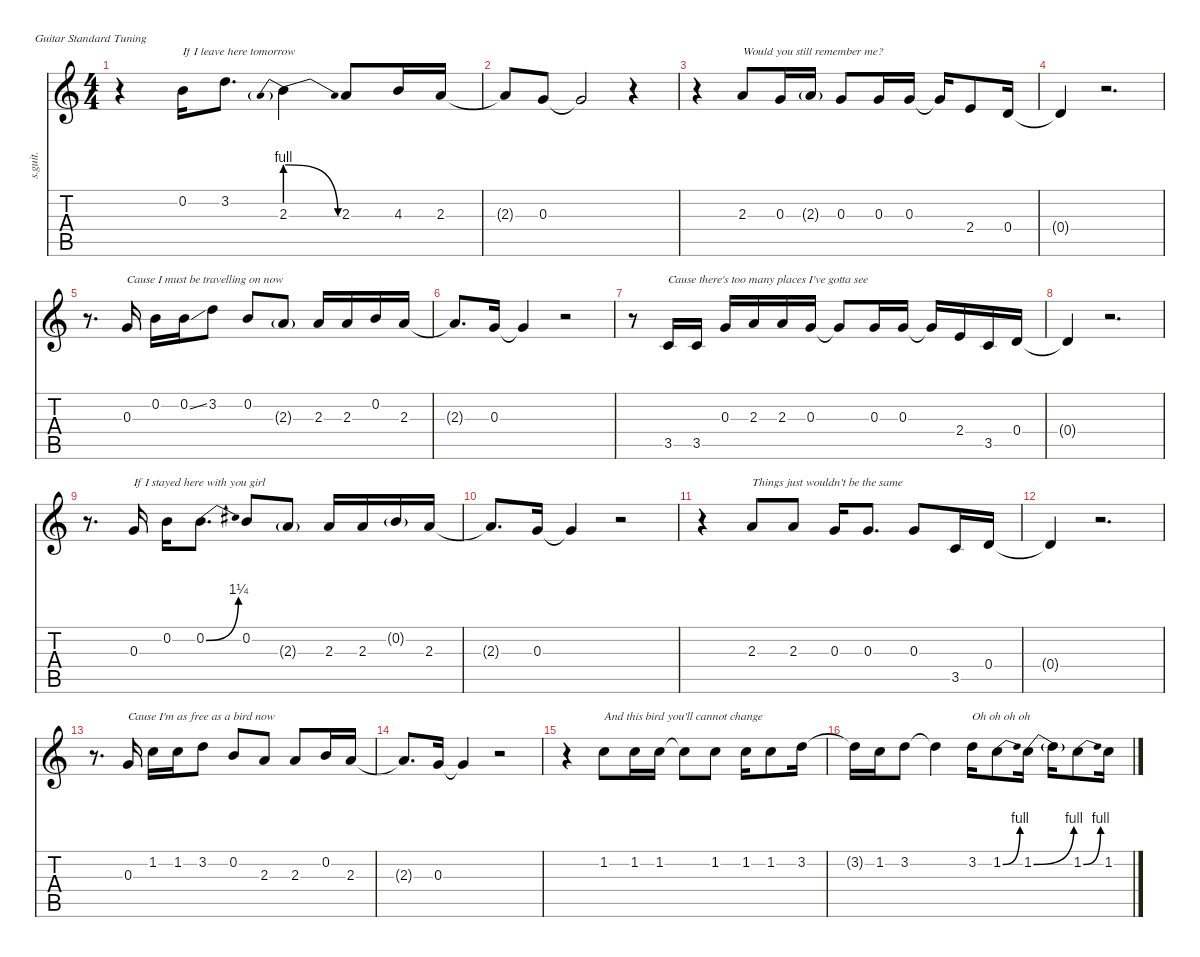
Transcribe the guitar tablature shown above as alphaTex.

\defaultSystemsLayout 4
\hideDynamics
\bracketExtendMode nobrackets
\track ("Ronnie Van Zant (Lead Vocals)" "s.guit.") {instrument lead6voice}
\staff {score tabs}
\tuning (E4 B3 G3 D3 A2 E2)
\displaytranspose 12
\ts (4 4)
\tempo (60 hide)
\clef g2
\ks c
r.4{dy f} 0.2.16{txt "If I leave here tomorrow" lyrics (0 "") lyrics (1 "") lyrics (2 "") lyrics (3 "") lyrics (4 "")} 3.2.8{d lyrics (0 "") lyrics (1 "") lyrics (2 "") lyrics (3 "") lyrics (4 "")} 2.3{be (prebendrelease 0 4 40.199999999999996 0)}.4{lyrics (0 "") lyrics (1 "") lyrics (2 "") lyrics (3 "") lyrics (4 "")} 2.3.8{lyrics (0 "") lyrics (1 "") lyrics (2 "") lyrics (3 "") lyrics (4 "")} 4.3.16{lyrics (0 "") lyrics (1 "") lyrics (2 "") lyrics (3 "") lyrics (4 "")} 2.3.16{lyrics (0 "") lyrics (1 "") lyrics (2 "") lyrics (3 "") lyrics (4 "")} |
2.3{t}.8{lyrics (0 "") lyrics (1 "") lyrics (2 "") lyrics (3 "") lyrics (4 "")} 0.3.8{lyrics (0 "") lyrics (1 "") lyrics (2 "") lyrics (3 "") lyrics (4 "")} 0.3{t}.2{lyrics (0 "") lyrics (1 "") lyrics (2 "") lyrics (3 "") lyrics (4 "")} r.4 |
r.4 2.3.8{txt "Would you still remember me?" lyrics (0 "") lyrics (1 "") lyrics (2 "") lyrics (3 "") lyrics (4 "")} 0.3.16{lyrics (0 "") lyrics (1 "") lyrics (2 "") lyrics (3 "") lyrics (4 "")} 2.3{g}.16{lyrics (0 "") lyrics (1 "") lyrics (2 "") lyrics (3 "") lyrics (4 "") dy mp} 0.3.8{lyrics (0 "") lyrics (1 "") lyrics (2 "") lyrics (3 "") lyrics (4 "") dy f} 0.3.16{lyrics (0 "") lyrics (1 "") lyrics (2 "") lyrics (3 "") lyrics (4 "")} 0.3.16{lyrics (0 "") lyrics (1 "") lyrics (2 "") lyrics (3 "") lyrics (4 "")} 0.3{t}.16{lyrics (0 "") lyrics (1 "") lyrics (2 "") lyrics (3 "") lyrics (4 "")} 2.4.8{lyrics (0 "") lyrics (1 "") lyrics (2 "") lyrics (3 "") lyrics (4 "")} 0.4.16{lyrics (0 "") lyrics (1 "") lyrics (2 "") lyrics (3 "") lyrics (4 "")} |
0.4{t}.4{lyrics (0 "") lyrics (1 "") lyrics (2 "") lyrics (3 "") lyrics (4 "")} r.2{d} |
r.8{d} 0.3.16{txt "Cause I must be travelling on now" lyrics (0 "") lyrics (1 "") lyrics (2 "") lyrics (3 "") lyrics (4 "")} 0.2.16{lyrics (0 "") lyrics (1 "") lyrics (2 "") lyrics (3 "") lyrics (4 "")} 0.2{ss}.16{lyrics (0 "") lyrics (1 "") lyrics (2 "") lyrics (3 "") lyrics (4 "")} 3.2.8{lyrics (0 "") lyrics (1 "") lyrics (2 "") lyrics (3 "") lyrics (4 "")} 0.2.8{lyrics (0 "") lyrics (1 "") lyrics (2 "") lyrics (3 "") lyrics (4 "")} 2.3{g}.8{lyrics (0 "") lyrics (1 "") lyrics (2 "") lyrics (3 "") lyrics (4 "") dy mp} 2.3.16{lyrics (0 "") lyrics (1 "") lyrics (2 "") lyrics (3 "") lyrics (4 "") dy f} 2.3.16{lyrics (0 "") lyrics (1 "") lyrics (2 "") lyrics (3 "") lyrics (4 "")} 0.2.16{lyrics (0 "") lyrics (1 "") lyrics (2 "") lyrics (3 "") lyrics (4 "")} 2.3.16{lyrics (0 "") lyrics (1 "") lyrics (2 "") lyrics (3 "") lyrics (4 "")} |
2.3{t}.8{d lyrics (0 "") lyrics (1 "") lyrics (2 "") lyrics (3 "") lyrics (4 "")} 0.3.16{lyrics (0 "") lyrics (1 "") lyrics (2 "") lyrics (3 "") lyrics (4 "")} 0.3{t}.4{lyrics (0 "") lyrics (1 "") lyrics (2 "") lyrics (3 "") lyrics (4 "")} r.2 |
r.8 3.5.16{txt "Cause there's too many places I've gotta see" lyrics (0 "") lyrics (1 "") lyrics (2 "") lyrics (3 "") lyrics (4 "")} 3.5.16{lyrics (0 "") lyrics (1 "") lyrics (2 "") lyrics (3 "") lyrics (4 "")} 0.3.16{lyrics (0 "") lyrics (1 "") lyrics (2 "") lyrics (3 "") lyrics (4 "")} 2.3.16{lyrics (0 "") lyrics (1 "") lyrics (2 "") lyrics (3 "") lyrics (4 "")} 2.3.16{lyrics (0 "") lyrics (1 "") lyrics (2 "") lyrics (3 "") lyrics (4 "")} 0.3.16{lyrics (0 "") lyrics (1 "") lyrics (2 "") lyrics (3 "") lyrics (4 "")} 0.3{t}.8{lyrics (0 "") lyrics (1 "") lyrics (2 "") lyrics (3 "") lyrics (4 "")} 0.3.16{lyrics (0 "") lyrics (1 "") lyrics (2 "") lyrics (3 "") lyrics (4 "")} 0.3.16{lyrics (0 "") lyrics (1 "") lyrics (2 "") lyrics (3 "") lyrics (4 "")} 0.3{t}.16{lyrics (0 "") lyrics (1 "") lyrics (2 "") lyrics (3 "") lyrics (4 "")} 2.4.16{lyrics (0 "") lyrics (1 "") lyrics (2 "") lyrics (3 "") lyrics (4 "")} 3.5.16{lyrics (0 "") lyrics (1 "") lyrics (2 "") lyrics (3 "") lyrics (4 "")} 0.4.16{lyrics (0 "") lyrics (1 "") lyrics (2 "") lyrics (3 "") lyrics (4 "")} |
0.4{t}.4{lyrics (0 "") lyrics (1 "") lyrics (2 "") lyrics (3 "") lyrics (4 "")} r.2{d} |
r.8{d} 0.3.16{txt "If I stayed here with you girl" lyrics (0 "") lyrics (1 "") lyrics (2 "") lyrics (3 "") lyrics (4 "")} 0.2.16{lyrics (0 "") lyrics (1 "") lyrics (2 "") lyrics (3 "") lyrics (4 "")} 0.2{be (bend 0 0 30 5)}.8{d lyrics (0 "") lyrics (1 "") lyrics (2 "") lyrics (3 "") lyrics (4 "")} 0.2.8{lyrics (0 "") lyrics (1 "") lyrics (2 "") lyrics (3 "") lyrics (4 "")} 2.3{g}.8{lyrics (0 "") lyrics (1 "") lyrics (2 "") lyrics (3 "") lyrics (4 "") dy mp} 2.3.16{lyrics (0 "") lyrics (1 "") lyrics (2 "") lyrics (3 "") lyrics (4 "") dy f} 2.3.16{lyrics (0 "") lyrics (1 "") lyrics (2 "") lyrics (3 "") lyrics (4 "")} 0.2{g}.16{lyrics (0 "") lyrics (1 "") lyrics (2 "") lyrics (3 "") lyrics (4 "") dy mp} 2.3.16{lyrics (0 "") lyrics (1 "") lyrics (2 "") lyrics (3 "") lyrics (4 "") dy f} |
2.3{t}.8{d lyrics (0 "") lyrics (1 "") lyrics (2 "") lyrics (3 "") lyrics (4 "")} 0.3.16{lyrics (0 "") lyrics (1 "") lyrics (2 "") lyrics (3 "") lyrics (4 "")} 0.3{t}.4{lyrics (0 "") lyrics (1 "") lyrics (2 "") lyrics (3 "") lyrics (4 "")} r.2 |
r.4 2.3.8{txt "Things just wouldn't be the same" lyrics (0 "") lyrics (1 "") lyrics (2 "") lyrics (3 "") lyrics (4 "")} 2.3.8{lyrics (0 "") lyrics (1 "") lyrics (2 "") lyrics (3 "") lyrics (4 "")} 0.3.16{lyrics (0 "") lyrics (1 "") lyrics (2 "") lyrics (3 "") lyrics (4 "")} 0.3.8{d lyrics (0 "") lyrics (1 "") lyrics (2 "") lyrics (3 "") lyrics (4 "")} 0.3.8{lyrics (0 "") lyrics (1 "") lyrics (2 "") lyrics (3 "") lyrics (4 "")} 3.5.16{lyrics (0 "") lyrics (1 "") lyrics (2 "") lyrics (3 "") lyrics (4 "")} 0.4.16{lyrics (0 "") lyrics (1 "") lyrics (2 "") lyrics (3 "") lyrics (4 "")} |
0.4{t}.4{lyrics (0 "") lyrics (1 "") lyrics (2 "") lyrics (3 "") lyrics (4 "")} r.2{d} |
r.8{d} 0.3.16{txt "Cause I'm as free as a bird now" lyrics (0 "") lyrics (1 "") lyrics (2 "") lyrics (3 "") lyrics (4 "")} 1.2.16{lyrics (0 "") lyrics (1 "") lyrics (2 "") lyrics (3 "") lyrics (4 "")} 1.2.16{lyrics (0 "") lyrics (1 "") lyrics (2 "") lyrics (3 "") lyrics (4 "")} 3.2.8{lyrics (0 "") lyrics (1 "") lyrics (2 "") lyrics (3 "") lyrics (4 "")} 0.2.8{lyrics (0 "") lyrics (1 "") lyrics (2 "") lyrics (3 "") lyrics (4 "")} 2.3.8{lyrics (0 "") lyrics (1 "") lyrics (2 "") lyrics (3 "") lyrics (4 "")} 2.3.8{lyrics (0 "") lyrics (1 "") lyrics (2 "") lyrics (3 "") lyrics (4 "")} 0.2.16{lyrics (0 "") lyrics (1 "") lyrics (2 "") lyrics (3 "") lyrics (4 "")} 2.3.16{lyrics (0 "") lyrics (1 "") lyrics (2 "") lyrics (3 "") lyrics (4 "")} |
2.3{t}.8{d lyrics (0 "") lyrics (1 "") lyrics (2 "") lyrics (3 "") lyrics (4 "")} 0.3.16{lyrics (0 "") lyrics (1 "") lyrics (2 "") lyrics (3 "") lyrics (4 "")} 0.3{t}.4{lyrics (0 "") lyrics (1 "") lyrics (2 "") lyrics (3 "") lyrics (4 "")} r.2 |
r.4 1.2.8{txt "And this bird you'll cannot change" lyrics (0 "") lyrics (1 "") lyrics (2 "") lyrics (3 "") lyrics (4 "")} 1.2.16{lyrics (0 "") lyrics (1 "") lyrics (2 "") lyrics (3 "") lyrics (4 "")} 1.2.16{lyrics (0 "") lyrics (1 "") lyrics (2 "") lyrics (3 "") lyrics (4 "")} 1.2{t}.8{lyrics (0 "") lyrics (1 "") lyrics (2 "") lyrics (3 "") lyrics (4 "")} 1.2.8{lyrics (0 "") lyrics (1 "") lyrics (2 "") lyrics (3 "") lyrics (4 "")} 1.2.16{lyrics (0 "") lyrics (1 "") lyrics (2 "") lyrics (3 "") lyrics (4 "")} 1.2.8{lyrics (0 "") lyrics (1 "") lyrics (2 "") lyrics (3 "") lyrics (4 "")} 3.2.16{lyrics (0 "") lyrics (1 "") lyrics (2 "") lyrics (3 "") lyrics (4 "")} |
3.2{t}.16{lyrics (0 "") lyrics (1 "") lyrics (2 "") lyrics (3 "") lyrics (4 "")} 1.2.16{lyrics (0 "") lyrics (1 "") lyrics (2 "") lyrics (3 "") lyrics (4 "")} 3.2.8{lyrics (0 "") lyrics (1 "") lyrics (2 "") lyrics (3 "") lyrics (4 "")} 3.2{t}.4{lyrics (0 "") lyrics (1 "") lyrics (2 "") lyrics (3 "") lyrics (4 "")} 3.2.16{txt "Oh oh oh oh" lyrics (0 "") lyrics (1 "") lyrics (2 "") lyrics (3 "") lyrics (4 "")} 1.2{be (bend 0 0 60 4)}.8{lyrics (0 "") lyrics (1 "") lyrics (2 "") lyrics (3 "") lyrics (4 "")} 1.2{be (bend 0 0 60 4)}.16{lyrics (0 "") lyrics (1 "") lyrics (2 "") lyrics (3 "") lyrics (4 "")} 1.2{t}.16{lyrics (0 "") lyrics (1 "") lyrics (2 "") lyrics (3 "") lyrics (4 "")} 1.2{be (bend 0 0 60 4)}.8{lyrics (0 "") lyrics (1 "") lyrics (2 "") lyrics (3 "") lyrics (4 "")} 1.2.16{lyrics (0 "") lyrics (1 "") lyrics (2 "") lyrics (3 "") lyrics (4 "")}
